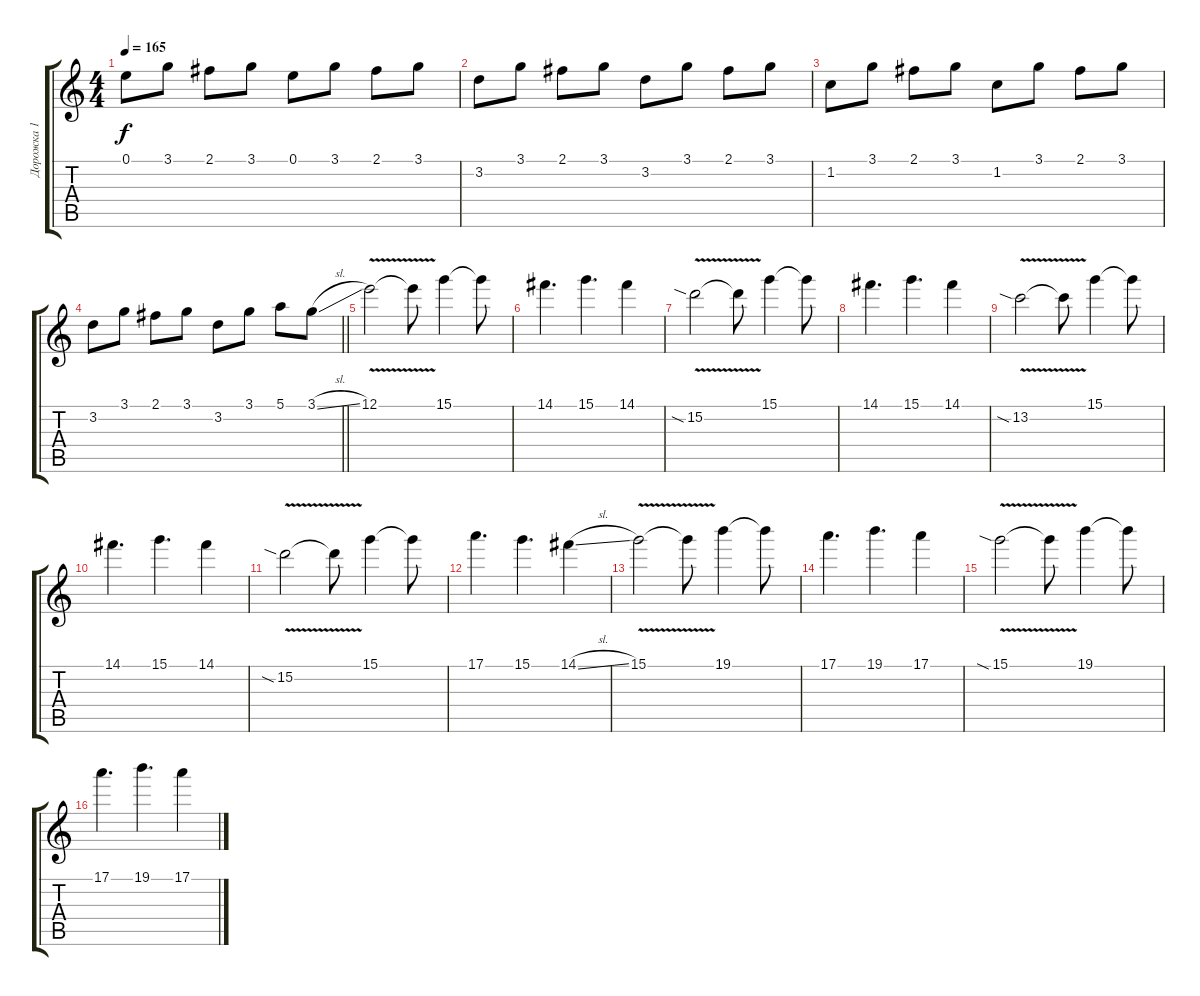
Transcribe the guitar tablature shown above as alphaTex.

\track ("Дорожка 1" "Дорожка 1") {instrument distortionguitar}
\staff {score tabs}
\tuning (E4 B3 G3 D3 A2 E2) {hide}
\ts (4 4)
\tempo 165
\clef g2
\ks c
0.1.8{dy f} 3.1.8 2.1.8 3.1.8 0.1.8 3.1.8 2.1.8 3.1.8 |
3.2.8 3.1.8 2.1.8 3.1.8 3.2.8 3.1.8 2.1.8 3.1.8 |
1.2.8 3.1.8 2.1.8 3.1.8 1.2.8 3.1.8 2.1.8 3.1.8 |
\barLineRight lightlight
3.2.8 3.1.8 2.1.8 3.1.8 3.2.8 3.1.8 5.1.8 3.1{sl}.8 |
12.1{v}.2 12.1{t}.8 15.1.4 15.1{t}.8 |
14.1.4{d} 15.1.4{d} 14.1.4 |
15.2{v sia}.2 15.2{t}.8 15.1.4 15.1{t}.8 |
14.1.4{d} 15.1.4{d} 14.1.4 |
13.2{v sia}.2 13.2{t}.8 15.1.4 15.1{t}.8 |
14.1.4{d} 15.1.4{d} 14.1.4 |
15.2{v sia}.2 15.2{t}.8 15.1.4 15.1{t}.8 |
17.1.4{d} 15.1.4{d} 14.1{sl}.4 |
15.1{v}.2 15.1{t}.8 19.1.4 19.1{t}.8 |
17.1.4{d} 19.1.4{d} 17.1.4 |
15.1{v sia}.2 15.1{t}.8 19.1.4 19.1{t}.8 |
17.1.4{d} 19.1.4{d} 17.1.4
